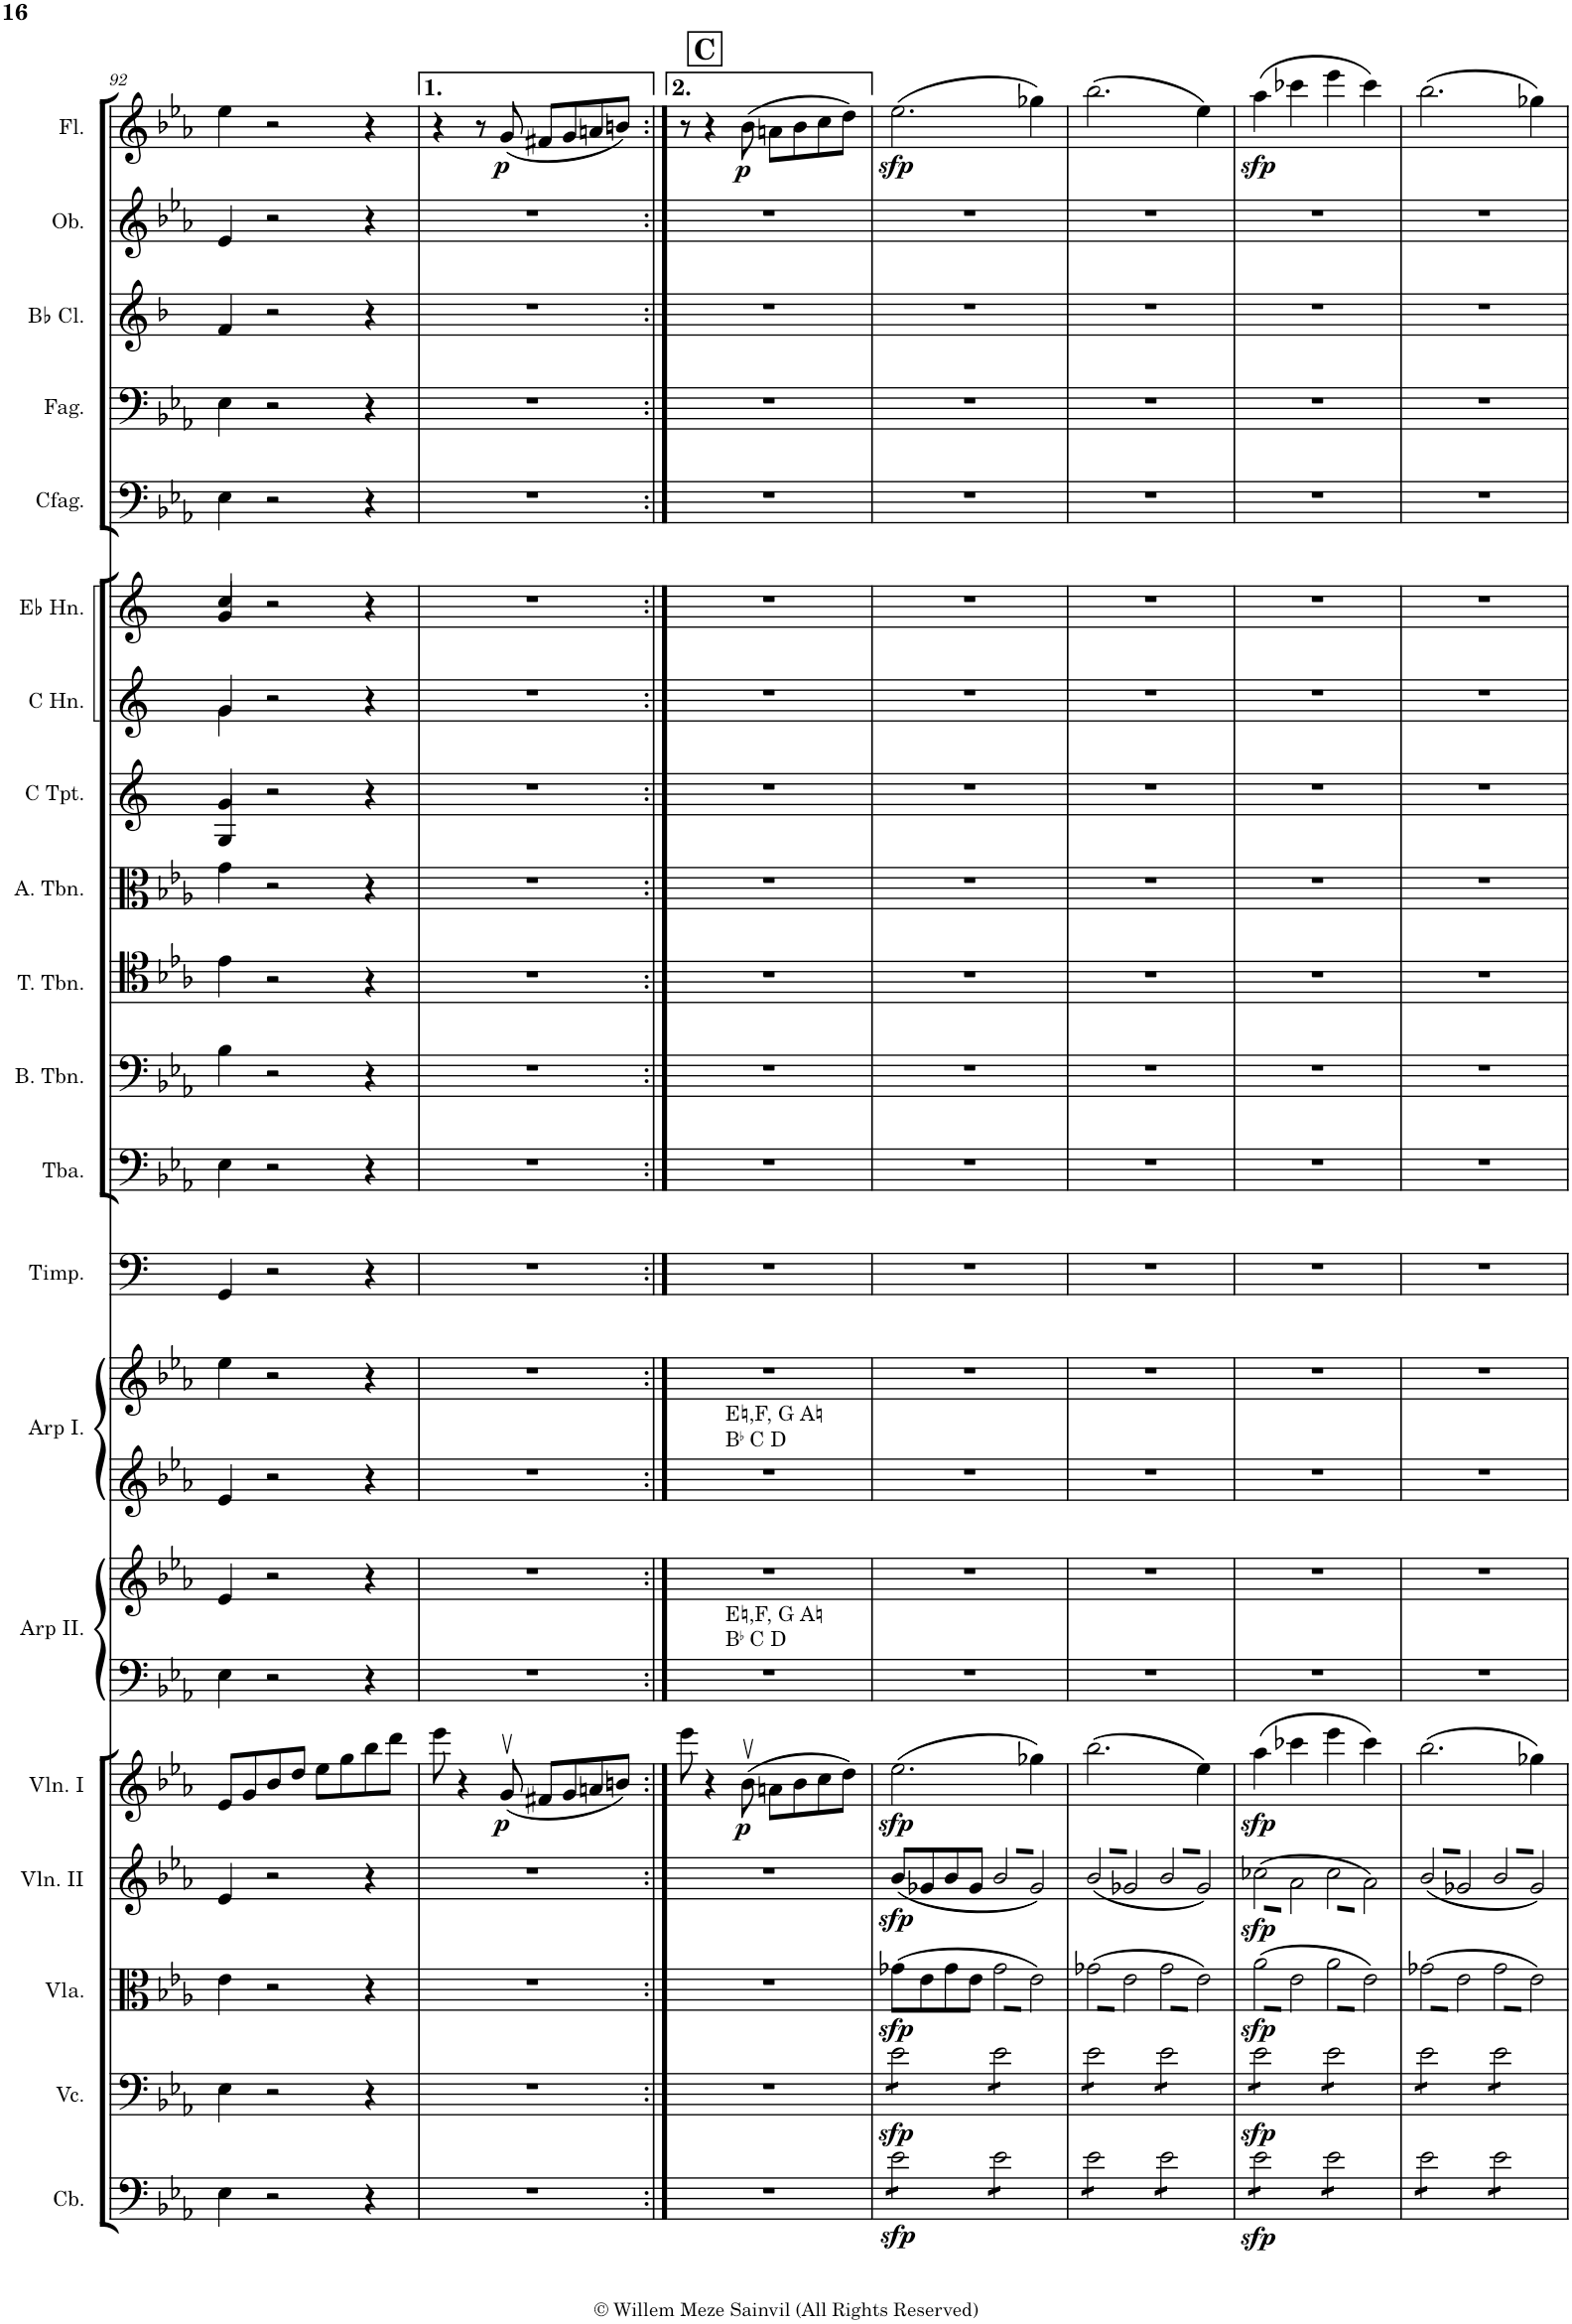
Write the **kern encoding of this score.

**kern	**dynam	**kern	**dynam	**kern	**dynam	**kern	**dynam	**kern	**dynam	**kern	**kern	**kern	**kern	**kern	**kern	**kern	**kern	**kern	**kern	**kern	**kern	**kern	**kern	**kern	**kern	**kern	**dynam
*part20	*part20	*part19	*part19	*part18	*part18	*part17	*part17	*part16	*part16	*part15	*part15	*part14	*part14	*part13	*part12	*part11	*part10	*part9	*part8	*part7	*part6	*part5	*part4	*part3	*part2	*part1	*part1
*staff22	*staff22	*staff21	*staff21	*staff20	*staff20	*staff19	*staff19	*staff18	*staff18	*staff17	*staff16	*staff15	*staff14	*staff13	*staff12	*staff11	*staff10	*staff9	*staff8	*staff7	*staff6	*staff5	*staff4	*staff3	*staff2	*staff1	*staff1
*I"Contrabassi	*	*I"Violoncelli	*	*I"Viole	*	*I"Violini II	*	*I"Violini I	*	*I"Arpa II	*	*I"Arpa I	*	*I"Timpani in C.G.	*I"2 Tube	*I"Bass Trombone	*I"Tenor Trombone	*I"Alto Trombone	*I"I &amp; II Trombe in C	*I"III &amp; IV Corni in C	*I"I &amp; II Corni in Es	*I"Contrafagotto	*I"2 Fagotti	*I"2 Clarinetti in B	*I"2 Oboi	*I"2 Flauti	*
*I'Cb.	*	*I'Vc.	*	*	*	*I'Vln. II	*	*I'Vln. I	*	*I'Arp II.	*	*I'Arp I.	*	*I'Timp.	*	*I'B. Tbn.	*I'T. Tbn.	*I'A. Tbn.	*	*	*	*I'Cfag.	*I'Fag.	*	*I'Ob.	*I'Fl.	*
!!LO:PB:g=z
*clefF4	*	*clefF4	*	*clefC3	*	*clefG2	*	*clefG2	*	*clefF4	*clefG2	*clefG2	*clefG2	*clefF4	*clefF4	*clefF4	*clefC4	*clefC3	*clefG2	*clefG2	*clefG2	*clefF4	*clefF4	*clefG2	*clefG2	*clefG2	*
*Trd7c12	*	*	*	*	*	*	*	*	*	*	*	*	*	*	*	*	*	*	*	*Trd7c12	*Trd5c9	*Trd7c12	*	*Trd1c2	*	*	*
*k[b-e-a-]	*	*k[b-e-a-]	*	*k[b-e-a-]	*	*k[b-e-a-]	*	*k[b-e-a-]	*	*k[b-e-a-]	*k[b-e-a-]	*k[b-e-a-]	*k[b-e-a-]	*k[]	*k[b-e-a-]	*k[b-e-a-]	*k[b-e-a-]	*k[b-e-a-]	*k[]	*k[]	*k[]	*k[b-e-a-]	*k[b-e-a-]	*k[b-]	*k[b-e-a-]	*k[b-e-a-]	*
*M2/2	*	*M2/2	*	*M2/2	*	*M2/2	*	*M2/2	*	*M2/2	*M2/2	*M2/2	*M2/2	*M2/2	*M2/2	*M2/2	*M2/2	*M2/2	*M2/2	*M2/2	*M2/2	*M2/2	*M2/2	*M2/2	*M2/2	*M2/2	*
*met(c|)	*	*met(c|)	*	*met(c|)	*	*met(c|)	*	*met(c|)	*	*met(c|)	*met(c|)	*met(c|)	*met(c|)	*met(c|)	*met(c|)	*met(c|)	*met(c|)	*met(c|)	*met(c|)	*met(c|)	*met(c|)	*met(c|)	*met(c|)	*met(c|)	*met(c|)	*met(c|)	*
=92	=92	=92	=92	=92	=92	=92	=92	=92	=92	=92	=92	=92	=92	=92	=92	=92	=92	=92	=92	=92	=92	=92	=92	=92	=92	=92	=92
*	*	*	*	*	*	*	*	*	*	*	*	*	*	*	*	*	*	*	*^	*^	*^	*	*	*	*	*	*
4E-\	.	4E-\	.	4e-\	.	4e-/	.	8e-/L	.	4E-\	4e-/	4e-/	4ee-\	4GG/	4E-\	4B-\	4e-\	4g\	4g/	4G/	4g/	4g\	4cc/	4g/	4E-\	4E-\	4f/	4e-/	4ee-\	.
.	.	.	.	.	.	.	.	8g/	.	.	.	.	.	.	.	.	.	.	.	.	.	.	.	.	.	.	.	.	.	.
2r	.	2r	.	2r	.	2r	.	8b-/	.	2r	2r	2r	2r	2r	2r	2r	2r	2r	2r	2.ryy	2r	2.ryy	2r	2.ryy	2r	2r	2r	2r	2r	.
.	.	.	.	.	.	.	.	8dd/J	.	.	.	.	.	.	.	.	.	.	.	.	.	.	.	.	.	.	.	.	.	.
.	.	.	.	.	.	.	.	8ee-\L	.	.	.	.	.	.	.	.	.	.	.	.	.	.	.	.	.	.	.	.	.	.
.	.	.	.	.	.	.	.	8gg\	.	.	.	.	.	.	.	.	.	.	.	.	.	.	.	.	.	.	.	.	.	.
4r	.	4r	.	4r	.	4r	.	8bb-\	.	4r	4r	4r	4r	4r	4r	4r	4r	4r	4r	.	4r	.	4r	.	4r	4r	4r	4r	4r	.
.	.	.	.	.	.	.	.	8ddd\J	.	.	.	.	.	.	.	.	.	.	.	.	.	.	.	.	.	.	.	.	.	.
*	*	*	*	*	*	*	*	*	*	*	*	*	*	*	*	*	*	*	*v	*v	*	*	*v	*v	*	*	*	*	*	*
*	*	*	*	*	*	*	*	*	*	*	*	*	*	*	*	*	*	*	*	*v	*v	*	*	*	*	*	*	*
=93	=93	=93	=93	=93	=93	=93	=93	=93	=93	=93	=93	=93	=93	=93	=93	=93	=93	=93	=93	=93	=93	=93	=93	=93	=93	=93	=93
!	!	!	!	!	!	!	!	!	!	!	!	!LO:TX:a:t=E♮,F, G A♮	!	!	!	!	!	!	!	!	!	!	!	!	!	!	!
!	!	!	!	!	!	!	!	!	!	!	!	!LO:TX:a:t=B	!	!	!	!	!	!	!	!	!	!	!	!	!	!	!
!	!	!	!	!	!	!	!	!	!	!	!	!LO:TX:a:t=C D	!	!	!	!	!	!	!	!	!	!	!	!	!	!	!
!	!	!	!	!	!	!	!	!	!	!LO:TX:a:t=E♮,F, G A♮	!	!	!	!	!	!	!	!	!	!	!	!	!	!	!	!	!
!	!	!	!	!	!	!	!	!	!	!LO:TX:a:t=B	!	!	!	!	!	!	!	!	!	!	!	!	!	!	!	!	!
!	!	!	!	!	!	!	!	!	!	!LO:TX:a:t=C D	!	!	!	!	!	!	!	!	!	!	!	!	!	!	!	!	!
1r	.	1r	.	1r	.	1r	.	8eee-\	.	1r	1r	1r	1r	1r	1r	1r	1r	1r	1r	1r	1r	1r	1r	1r	1r	4r	.
.	.	.	.	.	.	.	.	4r	.	.	.	.	.	.	.	.	.	.	.	.	.	.	.	.	.	.	.
.	.	.	.	.	.	.	.	.	.	.	.	.	.	.	.	.	.	.	.	.	.	.	.	.	.	8r	.
!	!	!	!	!	!	!	!	!	!LO:DY:b	!	!	!	!	!	!	!	!	!	!	!	!	!	!	!	!	!	!LO:DY:b
.	.	.	.	.	.	.	.	(8gv/	p	.	.	.	.	.	.	.	.	.	.	.	.	.	.	.	.	(8g/	p
.	.	.	.	.	.	.	.	8f#X/L	.	.	.	.	.	.	.	.	.	.	.	.	.	.	.	.	.	8f#X/L	.
.	.	.	.	.	.	.	.	8g/	.	.	.	.	.	.	.	.	.	.	.	.	.	.	.	.	.	8g/	.
.	.	.	.	.	.	.	.	8an/	.	.	.	.	.	.	.	.	.	.	.	.	.	.	.	.	.	8an/	.
.	.	.	.	.	.	.	.	8bn/J)	.	.	.	.	.	.	.	.	.	.	.	.	.	.	.	.	.	8bn/J)	.
=94:|!	=94:|!	=94:|!	=94:|!	=94:|!	=94:|!	=94:|!	=94:|!	=94:|!	=94:|!	=94:|!	=94:|!	=94:|!	=94:|!	=94:|!	=94:|!	=94:|!	=94:|!	=94:|!	=94:|!	=94:|!	=94:|!	=94:|!	=94:|!	=94:|!	=94:|!	=94:|!	=94:|!
1r	.	1r	.	1r	.	1r	.	8eee-\	.	1r	1r	1r	1r	1r	1r	1r	1r	1r	1r	1r	1r	1r	1r	1r	1r	8r	.
.	.	.	.	.	.	.	.	4r	.	.	.	.	.	.	.	.	.	.	.	.	.	.	.	.	.	4r	.
!	!	!	!	!	!	!	!	!	!LO:DY:b	!	!	!	!	!	!	!	!	!	!	!	!	!	!	!	!	!	!LO:DY:b
.	.	.	.	.	.	.	.	(8b-v\	p	.	.	.	.	.	.	.	.	.	.	.	.	.	.	.	.	(8b-\	p
.	.	.	.	.	.	.	.	8an\L	.	.	.	.	.	.	.	.	.	.	.	.	.	.	.	.	.	8an\L	.
.	.	.	.	.	.	.	.	8b-\	.	.	.	.	.	.	.	.	.	.	.	.	.	.	.	.	.	8b-\	.
.	.	.	.	.	.	.	.	8cc\	.	.	.	.	.	.	.	.	.	.	.	.	.	.	.	.	.	8cc\	.
.	.	.	.	.	.	.	.	8dd\J)	.	.	.	.	.	.	.	.	.	.	.	.	.	.	.	.	.	8dd\J)	.
=95	=95	=95	=95	=95	=95	=95	=95	=95	=95	=95	=95	=95	=95	=95	=95	=95	=95	=95	=95	=95	=95	=95	=95	=95	=95	=95	=95
!	!LO:DY:b	!	!LO:DY:b	!	!LO:DY:b	!	!LO:DY:b	!	!LO:DY:b	!	!	!	!	!	!	!	!	!	!	!	!	!	!	!	!	!	!LO:DY:b
*tremolo	*	*	*	*	*	*	*	*	*	*	*	*	*	*	*	*	*	*	*	*	*	*	*	*	*	*	*
*	*	*tremolo	*	*	*	*	*	*	*	*	*	*	*	*	*	*	*	*	*	*	*	*	*	*	*	*	*
8e-\L	sfp	8e-\L	sfp	(8g-X\L	sfp	(8b-/L	sfp	(2.ee-\	sfp	1r	1r	1r	1r	1r	1r	1r	1r	1r	1r	1r	1r	1r	1r	1r	1r	(2.ee-\	sfp
8e-\	.	8e-\	.	8e-\	.	8g-X/	.	.	.	.	.	.	.	.	.	.	.	.	.	.	.	.	.	.	.	.	.
8e-\	.	8e-\	.	8g-\	.	8b-/	.	.	.	.	.	.	.	.	.	.	.	.	.	.	.	.	.	.	.	.	.
8e-\J	.	8e-\J	.	8e-\J	.	8g-/J	.	.	.	.	.	.	.	.	.	.	.	.	.	.	.	.	.	.	.	.	.
*	*	*	*	*tremolo	*	*	*	*	*	*	*	*	*	*	*	*	*	*	*	*	*	*	*	*	*	*	*
*	*	*	*	*	*	*tremolo	*	*	*	*	*	*	*	*	*	*	*	*	*	*	*	*	*	*	*	*	*
8e-\L	.	8e-\L	.	16g-\LL	.	16b-/LL	.	.	.	.	.	.	.	.	.	.	.	.	.	.	.	.	.	.	.	.	.
.	.	.	.	16e-\)	.	16g-/)	.	.	.	.	.	.	.	.	.	.	.	.	.	.	.	.	.	.	.	.	.
8e-\	.	8e-\	.	16g-\	.	16b-/	.	.	.	.	.	.	.	.	.	.	.	.	.	.	.	.	.	.	.	.	.
.	.	.	.	16e-\)	.	16g-/)	.	.	.	.	.	.	.	.	.	.	.	.	.	.	.	.	.	.	.	.	.
8e-\	.	8e-\	.	16g-\	.	16b-/	.	4gg-X\)	.	.	.	.	.	.	.	.	.	.	.	.	.	.	.	.	.	4gg-X\)	.
.	.	.	.	16e-\)	.	16g-/)	.	.	.	.	.	.	.	.	.	.	.	.	.	.	.	.	.	.	.	.	.
8e-\J	.	8e-\J	.	16g-\	.	16b-/	.	.	.	.	.	.	.	.	.	.	.	.	.	.	.	.	.	.	.	.	.
.	.	.	.	16e-\)JJ	.	16g-/)JJ	.	.	.	.	.	.	.	.	.	.	.	.	.	.	.	.	.	.	.	.	.
=96	=96	=96	=96	=96	=96	=96	=96	=96	=96	=96	=96	=96	=96	=96	=96	=96	=96	=96	=96	=96	=96	=96	=96	=96	=96	=96	=96
8e-\L	.	8e-\L	.	(16g-X\LL	.	(16b-/LL	.	(2.bb-\	.	1r	1r	1r	1r	1r	1r	1r	1r	1r	1r	1r	1r	1r	1r	1r	1r	(2.bb-\	.
.	.	.	.	16e-\	.	16g-X/	.	.	.	.	.	.	.	.	.	.	.	.	.	.	.	.	.	.	.	.	.
8e-\	.	8e-\	.	16g-X\	.	16b-/	.	.	.	.	.	.	.	.	.	.	.	.	.	.	.	.	.	.	.	.	.
.	.	.	.	16e-\	.	16g-X/	.	.	.	.	.	.	.	.	.	.	.	.	.	.	.	.	.	.	.	.	.
8e-\	.	8e-\	.	16g-X\	.	16b-/	.	.	.	.	.	.	.	.	.	.	.	.	.	.	.	.	.	.	.	.	.
.	.	.	.	16e-\	.	16g-X/	.	.	.	.	.	.	.	.	.	.	.	.	.	.	.	.	.	.	.	.	.
8e-\J	.	8e-\J	.	16g-X\	.	16b-/	.	.	.	.	.	.	.	.	.	.	.	.	.	.	.	.	.	.	.	.	.
.	.	.	.	16e-\JJ	.	16g-X/JJ	.	.	.	.	.	.	.	.	.	.	.	.	.	.	.	.	.	.	.	.	.
8e-\L	.	8e-\L	.	16g-\LL	.	16b-/LL	.	.	.	.	.	.	.	.	.	.	.	.	.	.	.	.	.	.	.	.	.
.	.	.	.	16e-\)	.	16g-/)	.	.	.	.	.	.	.	.	.	.	.	.	.	.	.	.	.	.	.	.	.
8e-\	.	8e-\	.	16g-\	.	16b-/	.	.	.	.	.	.	.	.	.	.	.	.	.	.	.	.	.	.	.	.	.
.	.	.	.	16e-\)	.	16g-/)	.	.	.	.	.	.	.	.	.	.	.	.	.	.	.	.	.	.	.	.	.
8e-\	.	8e-\	.	16g-\	.	16b-/	.	4ee-\)	.	.	.	.	.	.	.	.	.	.	.	.	.	.	.	.	.	4ee-\)	.
.	.	.	.	16e-\)	.	16g-/)	.	.	.	.	.	.	.	.	.	.	.	.	.	.	.	.	.	.	.	.	.
8e-\J	.	8e-\J	.	16g-\	.	16b-/	.	.	.	.	.	.	.	.	.	.	.	.	.	.	.	.	.	.	.	.	.
.	.	.	.	16e-\)JJ	.	16g-/)JJ	.	.	.	.	.	.	.	.	.	.	.	.	.	.	.	.	.	.	.	.	.
=97	=97	=97	=97	=97	=97	=97	=97	=97	=97	=97	=97	=97	=97	=97	=97	=97	=97	=97	=97	=97	=97	=97	=97	=97	=97	=97	=97
!	!LO:DY:b	!	!LO:DY:b	!	!LO:DY:b	!	!LO:DY:b	!	!LO:DY:b	!	!	!	!	!	!	!	!	!	!	!	!	!	!	!	!	!	!LO:DY:b
8e-\L	sfp	8e-\L	sfp	(16a-\LL	sfp	(16cc-X\LL	sfp	(4aa-\	sfp	1r	1r	1r	1r	1r	1r	1r	1r	1r	1r	1r	1r	1r	1r	1r	1r	(4aa-\	sfp
.	.	.	.	16e-\	.	16a-\	.	.	.	.	.	.	.	.	.	.	.	.	.	.	.	.	.	.	.	.	.
8e-\	.	8e-\	.	16a-\	.	16cc-X\	.	.	.	.	.	.	.	.	.	.	.	.	.	.	.	.	.	.	.	.	.
.	.	.	.	16e-\	.	16a-\	.	.	.	.	.	.	.	.	.	.	.	.	.	.	.	.	.	.	.	.	.
8e-\	.	8e-\	.	16a-\	.	16cc-X\	.	4ccc-X\	.	.	.	.	.	.	.	.	.	.	.	.	.	.	.	.	.	4ccc-X\	.
.	.	.	.	16e-\	.	16a-\	.	.	.	.	.	.	.	.	.	.	.	.	.	.	.	.	.	.	.	.	.
8e-\J	.	8e-\J	.	16a-\	.	16cc-X\	.	.	.	.	.	.	.	.	.	.	.	.	.	.	.	.	.	.	.	.	.
.	.	.	.	16e-\JJ	.	16a-\JJ	.	.	.	.	.	.	.	.	.	.	.	.	.	.	.	.	.	.	.	.	.
8e-\L	.	8e-\L	.	16a-\LL	.	16cc-\LL	.	4eee-\	.	.	.	.	.	.	.	.	.	.	.	.	.	.	.	.	.	4eee-\	.
.	.	.	.	16e-\)	.	16a-\)	.	.	.	.	.	.	.	.	.	.	.	.	.	.	.	.	.	.	.	.	.
8e-\	.	8e-\	.	16a-\	.	16cc-\	.	.	.	.	.	.	.	.	.	.	.	.	.	.	.	.	.	.	.	.	.
.	.	.	.	16e-\)	.	16a-\)	.	.	.	.	.	.	.	.	.	.	.	.	.	.	.	.	.	.	.	.	.
8e-\	.	8e-\	.	16a-\	.	16cc-\	.	4ccc-\)	.	.	.	.	.	.	.	.	.	.	.	.	.	.	.	.	.	4ccc-\)	.
.	.	.	.	16e-\)	.	16a-\)	.	.	.	.	.	.	.	.	.	.	.	.	.	.	.	.	.	.	.	.	.
8e-\J	.	8e-\J	.	16a-\	.	16cc-\	.	.	.	.	.	.	.	.	.	.	.	.	.	.	.	.	.	.	.	.	.
.	.	.	.	16e-\)JJ	.	16a-\)JJ	.	.	.	.	.	.	.	.	.	.	.	.	.	.	.	.	.	.	.	.	.
=98	=98	=98	=98	=98	=98	=98	=98	=98	=98	=98	=98	=98	=98	=98	=98	=98	=98	=98	=98	=98	=98	=98	=98	=98	=98	=98	=98
8e-\L	.	8e-\L	.	(16g-X\LL	.	(16b-/LL	.	(2.bb-\	.	1r	1r	1r	1r	1r	1r	1r	1r	1r	1r	1r	1r	1r	1r	1r	1r	(2.bb-\	.
.	.	.	.	16e-\	.	16g-X/	.	.	.	.	.	.	.	.	.	.	.	.	.	.	.	.	.	.	.	.	.
8e-\	.	8e-\	.	16g-X\	.	16b-/	.	.	.	.	.	.	.	.	.	.	.	.	.	.	.	.	.	.	.	.	.
.	.	.	.	16e-\	.	16g-X/	.	.	.	.	.	.	.	.	.	.	.	.	.	.	.	.	.	.	.	.	.
8e-\	.	8e-\	.	16g-X\	.	16b-/	.	.	.	.	.	.	.	.	.	.	.	.	.	.	.	.	.	.	.	.	.
.	.	.	.	16e-\	.	16g-X/	.	.	.	.	.	.	.	.	.	.	.	.	.	.	.	.	.	.	.	.	.
8e-\J	.	8e-\J	.	16g-X\	.	16b-/	.	.	.	.	.	.	.	.	.	.	.	.	.	.	.	.	.	.	.	.	.
.	.	.	.	16e-\JJ	.	16g-X/JJ	.	.	.	.	.	.	.	.	.	.	.	.	.	.	.	.	.	.	.	.	.
8e-\L	.	8e-\L	.	16g-\LL	.	16b-/LL	.	.	.	.	.	.	.	.	.	.	.	.	.	.	.	.	.	.	.	.	.
.	.	.	.	16e-\)	.	16g-/)	.	.	.	.	.	.	.	.	.	.	.	.	.	.	.	.	.	.	.	.	.
8e-\	.	8e-\	.	16g-\	.	16b-/	.	.	.	.	.	.	.	.	.	.	.	.	.	.	.	.	.	.	.	.	.
.	.	.	.	16e-\)	.	16g-/)	.	.	.	.	.	.	.	.	.	.	.	.	.	.	.	.	.	.	.	.	.
8e-\	.	8e-\	.	16g-\	.	16b-/	.	4gg-X\)	.	.	.	.	.	.	.	.	.	.	.	.	.	.	.	.	.	4gg-X\)	.
.	.	.	.	16e-\)	.	16g-/)	.	.	.	.	.	.	.	.	.	.	.	.	.	.	.	.	.	.	.	.	.
8e-\J	.	8e-\J	.	16g-\	.	16b-/	.	.	.	.	.	.	.	.	.	.	.	.	.	.	.	.	.	.	.	.	.
*	*	*Xtremolo	*	*	*	*	*	*	*	*	*	*	*	*	*	*	*	*	*	*	*	*	*	*	*	*	*
*Xtremolo	*	*	*	*	*	*	*	*	*	*	*	*	*	*	*	*	*	*	*	*	*	*	*	*	*	*	*
.	.	.	.	16e-\)JJ	.	16g-/)JJ	.	.	.	.	.	.	.	.	.	.	.	.	.	.	.	.	.	.	.	.	.
*	*	*	*	*	*	*Xtremolo	*	*	*	*	*	*	*	*	*	*	*	*	*	*	*	*	*	*	*	*	*
*	*	*	*	*Xtremolo	*	*	*	*	*	*	*	*	*	*	*	*	*	*	*	*	*	*	*	*	*	*	*
.	.	.	.	.	.	.	.	.	.	.	.	.	.	.	.	.	.	.	.	.	.	.	.	.	.	.	.
.	.	.	.	.	.	.	.	.	.	.	.	.	.	.	.	.	.	.	.	.	.	.	.	.	.	.	.
.	.	.	.	.	.	.	.	.	.	.	.	.	.	.	.	.	.	.	.	.	.	.	.	.	.	.	.
.	.	.	.	.	.	.	.	.	.	.	.	.	.	.	.	.	.	.	.	.	.	.	.	.	.	.	.
=	=	=	=	=	=	=	=	=	=	=	=	=	=	=	=	=	=	=	=	=	=	=	=	=	=	=	=
*-	*-	*-	*-	*-	*-	*-	*-	*-	*-	*-	*-	*-	*-	*-	*-	*-	*-	*-	*-	*-	*-	*-	*-	*-	*-	*-	*-
